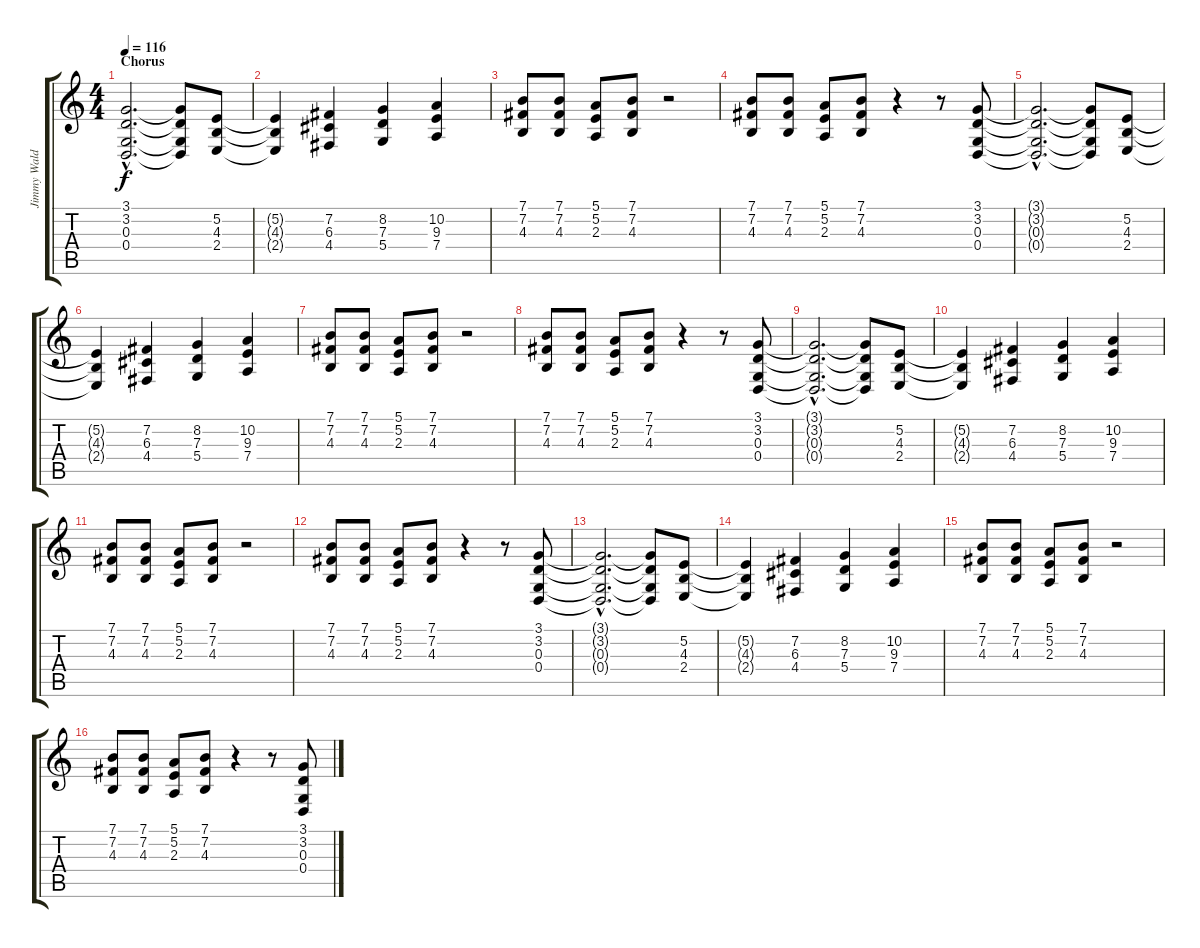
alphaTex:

\track ("Jimmy Waldo" "Jimmy Wald") {instrument synthstrings1}
\staff {score tabs}
\tuning (E4 B3 G3 D3 A2 E2) {hide}
\ts (4 4)
\section ("" "Chorus")
\tempo 116
\clef g2
\ks c
(3.1{hac t} 3.2{hac t} 0.3{hac t} 0.4{hac t}).2{d dy f} (3.1{t} 3.2{t} 0.3{t} 0.4{t}).8 (5.2 4.3 2.4).8 |
(5.2{t} 4.3{t} 2.4{t}).4 (7.2 6.3 4.4).4 (8.2 7.3 5.4).4 (10.2 9.3 7.4).4 |
(7.1 7.2 4.3).8 (7.1 7.2 4.3).8 (5.1 5.2 2.3).8 (7.1 7.2 4.3).8 r.2 |
(7.1 7.2 4.3).8 (7.1 7.2 4.3).8 (5.1 5.2 2.3).8 (7.1 7.2 4.3).8 r.4 r.8 (3.1 3.2 0.3 0.4).8 |
(3.1{hac t} 3.2{hac t} 0.3{hac t} 0.4{hac t}).2{d} (3.1{t} 3.2{t} 0.3{t} 0.4{t}).8 (5.2 4.3 2.4).8 |
(5.2{t} 4.3{t} 2.4{t}).4 (7.2 6.3 4.4).4 (8.2 7.3 5.4).4 (10.2 9.3 7.4).4 |
(7.1 7.2 4.3).8 (7.1 7.2 4.3).8 (5.1 5.2 2.3).8 (7.1 7.2 4.3).8 r.2 |
(7.1 7.2 4.3).8 (7.1 7.2 4.3).8 (5.1 5.2 2.3).8 (7.1 7.2 4.3).8 r.4 r.8 (3.1 3.2 0.3 0.4).8 |
(3.1{hac t} 3.2{hac t} 0.3{hac t} 0.4{hac t}).2{d} (3.1{t} 3.2{t} 0.3{t} 0.4{t}).8 (5.2 4.3 2.4).8 |
(5.2{t} 4.3{t} 2.4{t}).4 (7.2 6.3 4.4).4 (8.2 7.3 5.4).4 (10.2 9.3 7.4).4 |
(7.1 7.2 4.3).8 (7.1 7.2 4.3).8 (5.1 5.2 2.3).8 (7.1 7.2 4.3).8 r.2 |
(7.1 7.2 4.3).8 (7.1 7.2 4.3).8 (5.1 5.2 2.3).8 (7.1 7.2 4.3).8 r.4 r.8 (3.1 3.2 0.3 0.4).8 |
(3.1{hac t} 3.2{hac t} 0.3{hac t} 0.4{hac t}).2{d} (3.1{t} 3.2{t} 0.3{t} 0.4{t}).8 (5.2 4.3 2.4).8 |
(5.2{t} 4.3{t} 2.4{t}).4 (7.2 6.3 4.4).4 (8.2 7.3 5.4).4 (10.2 9.3 7.4).4 |
(7.1 7.2 4.3).8 (7.1 7.2 4.3).8 (5.1 5.2 2.3).8 (7.1 7.2 4.3).8 r.2 |
(7.1 7.2 4.3).8 (7.1 7.2 4.3).8 (5.1 5.2 2.3).8 (7.1 7.2 4.3).8 r.4 r.8 (3.1 3.2 0.3 0.4).8
